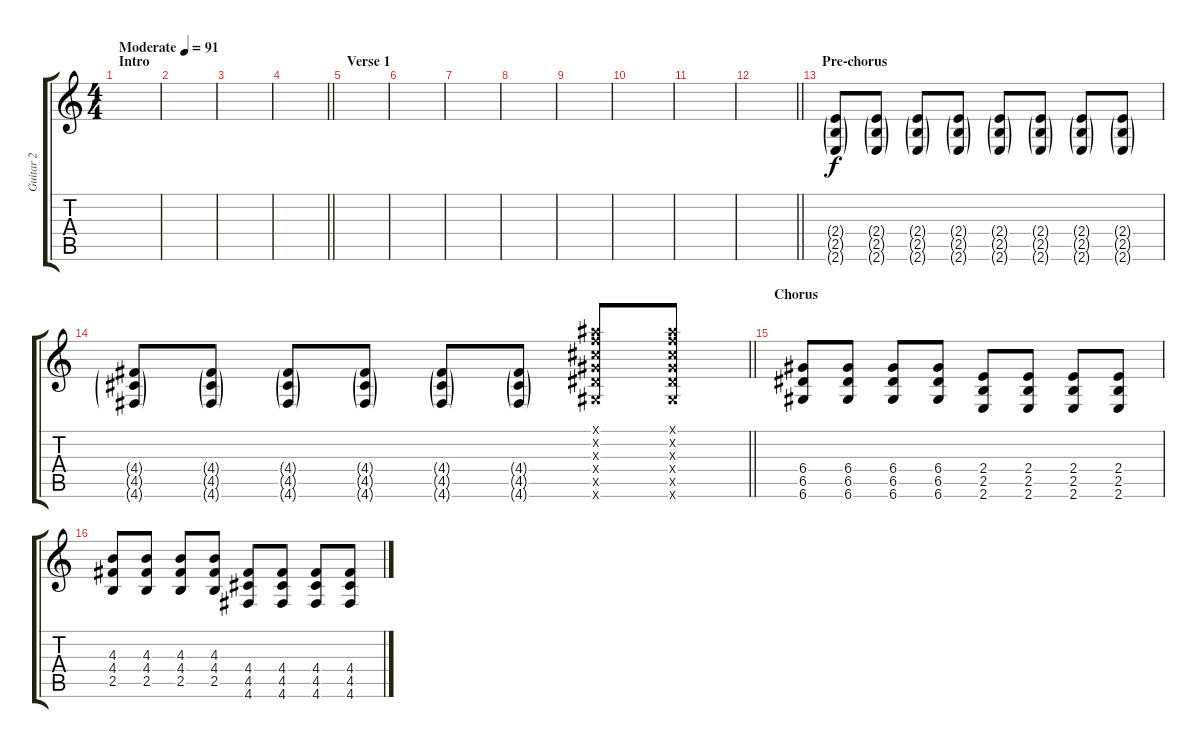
\track ("Guitar 2" "Guitar 2") {instrument overdrivenguitar}
\staff {score tabs}
\tuning (E4 B3 G3 D3 A2 D2) {hide}
\ts (4 4)
\section ("" "Intro")
\tempo (91 "Moderate")
\clef g2
\ks c
|
|
|
\barLineRight lightlight
|
\section ("" "Verse 1")
|
|
|
|
|
|
|
\barLineRight lightlight
|
\section ("" "Pre-chorus")
(2.4{g} 2.5{g} 2.6{g}).8 (2.4{g} 2.5{g} 2.6{g}).8 (2.4{g} 2.5{g} 2.6{g}).8 (2.4{g} 2.5{g} 2.6{g}).8 (2.4{g} 2.5{g} 2.6{g}).8 (2.4{g} 2.5{g} 2.6{g}).8 (2.4{g} 2.5{g} 2.6{g}).8 (2.4{g} 2.5{g} 2.6{g}).8 |
\barLineRight lightlight
(4.4{g} 4.5{g} 4.6{g}).8 (4.4{g} 4.5{g} 4.6{g}).8 (4.4{g} 4.5{g} 4.6{g}).8 (4.4{g} 4.5{g} 4.6{g}).8 (4.4{g} 4.5{g} 4.6{g}).8 (4.4{g} 4.5{g} 4.6{g}).8 (6.1{x} 6.2{x} 6.3{x} 6.4{x} 6.5{x} 6.6{x}).8{dy f} (6.1{x} 6.2{x} 6.3{x} 6.4{x} 6.5{x} 6.6{x}).8 |
\section ("" "Chorus")
(6.4 6.5 6.6).8 (6.4 6.5 6.6).8 (6.4 6.5 6.6).8 (6.4 6.5 6.6).8 (2.4 2.5 2.6).8 (2.4 2.5 2.6).8 (2.4 2.5 2.6).8 (2.4 2.5 2.6).8 |
(4.3 4.4 2.5).8 (4.3 4.4 2.5).8 (4.3 4.4 2.5).8 (4.3 4.4 2.5).8 (4.4 4.5 4.6).8 (4.4 4.5 4.6).8 (4.4 4.5 4.6).8 (4.4 4.5 4.6).8
